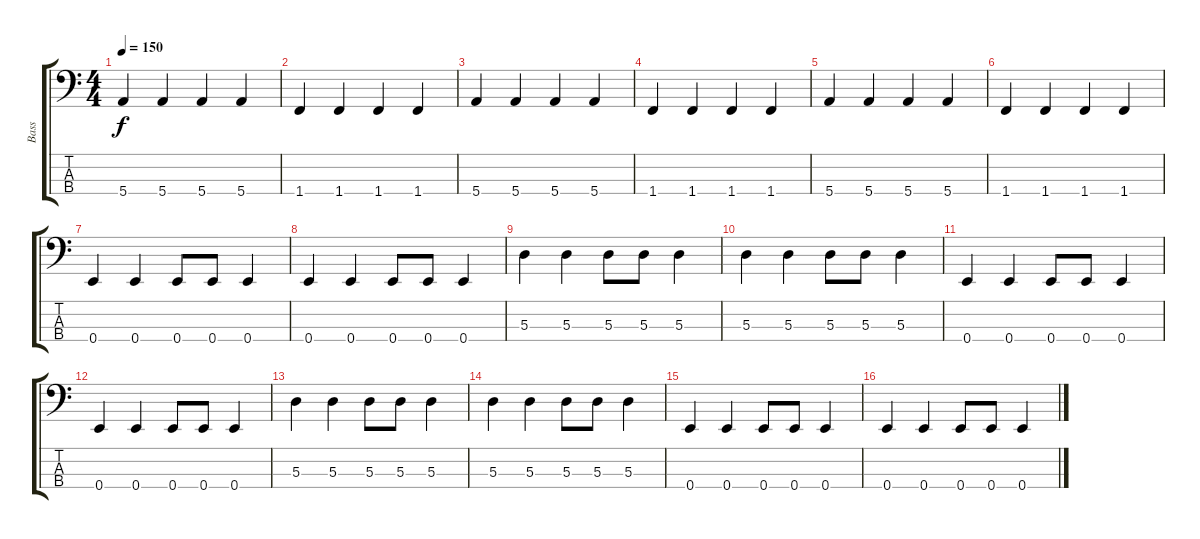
\track ("Bass" "Bass") {instrument electricbasspick}
\staff {score tabs}
\tuning (G2 D2 A1 E1) {hide}
\ts (4 4)
\tempo 150
\clef f4
\ks c
5.4.4{dy f} 5.4.4 5.4.4 5.4.4 |
1.4.4 1.4.4 1.4.4 1.4.4 |
5.4.4 5.4.4 5.4.4 5.4.4 |
1.4.4 1.4.4 1.4.4 1.4.4 |
5.4.4 5.4.4 5.4.4 5.4.4 |
1.4.4 1.4.4 1.4.4 1.4.4 |
0.4.4 0.4.4 0.4.8 0.4.8 0.4.4 |
0.4.4 0.4.4 0.4.8 0.4.8 0.4.4 |
5.3.4 5.3.4 5.3.8 5.3.8 5.3.4 |
5.3.4 5.3.4 5.3.8 5.3.8 5.3.4 |
0.4.4 0.4.4 0.4.8 0.4.8 0.4.4 |
0.4.4 0.4.4 0.4.8 0.4.8 0.4.4 |
5.3.4 5.3.4 5.3.8 5.3.8 5.3.4 |
5.3.4 5.3.4 5.3.8 5.3.8 5.3.4 |
0.4.4 0.4.4 0.4.8 0.4.8 0.4.4 |
0.4.4 0.4.4 0.4.8 0.4.8 0.4.4
